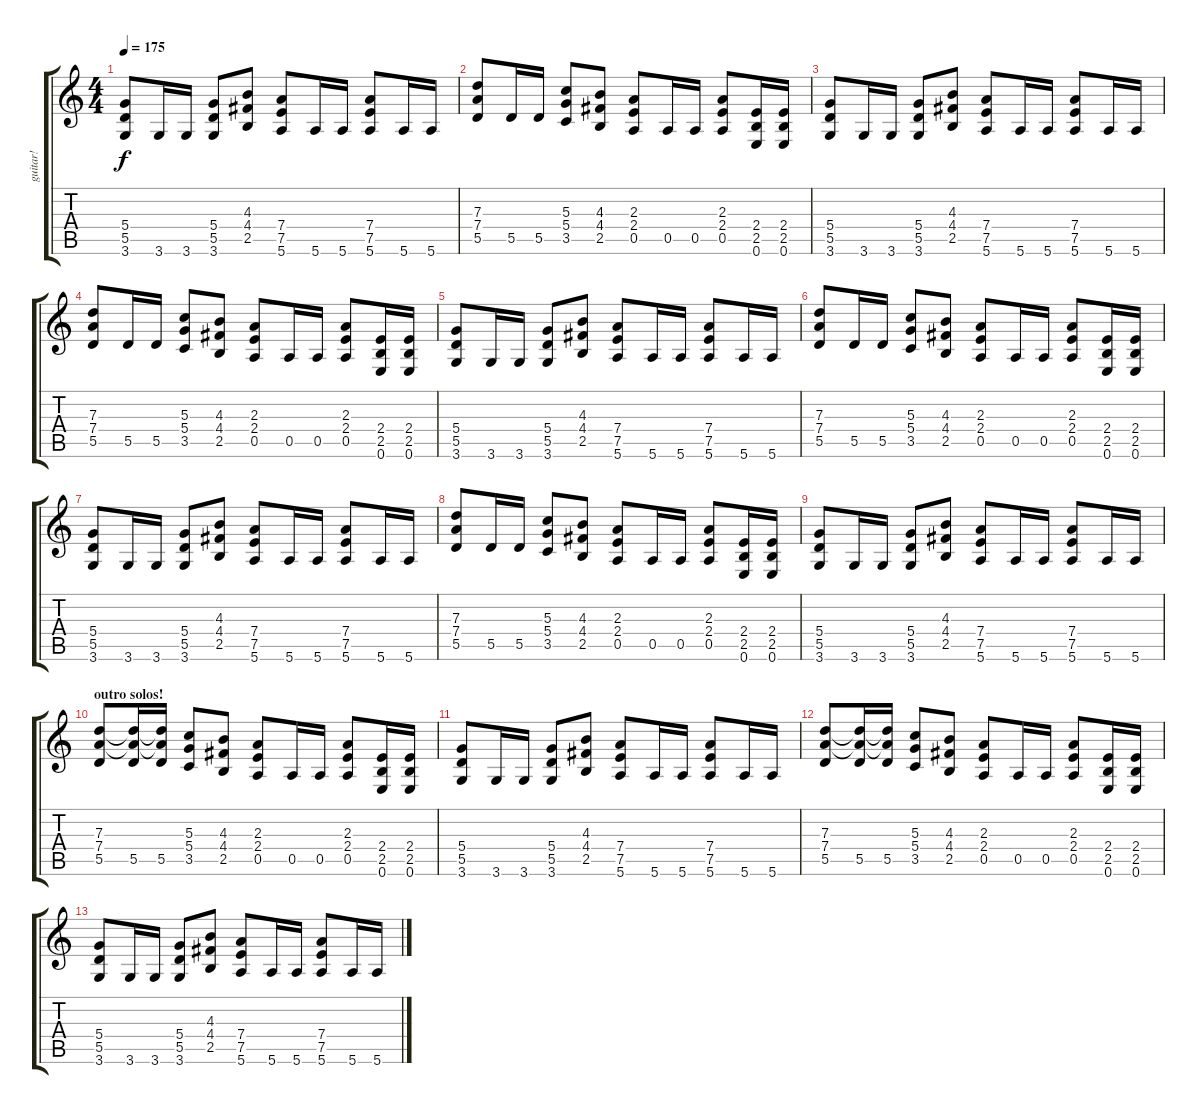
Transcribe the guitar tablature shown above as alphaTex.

\track ("guitar!" "guitar!") {instrument distortionguitar}
\staff {score tabs}
\tuning (E4 B3 G3 D3 A2 E2) {hide}
\ts (4 4)
\tempo 175
\clef g2
\ks c
(5.4 5.5 3.6).8{dy f} 3.6.16 3.6.16 (5.4 5.5 3.6).8 (4.3 4.4 2.5).8 (7.4 7.5 5.6).8 5.6.16 5.6.16 (7.4 7.5 5.6).8 5.6.16 5.6.16 |
(7.3 7.4 5.5).8 5.5.16 5.5.16 (5.3 5.4 3.5).8 (4.3 4.4 2.5).8 (2.3 2.4 0.5).8 0.5.16 0.5.16 (2.3 2.4 0.5).8 (2.4 2.5 0.6).16 (2.4 2.5 0.6).16 |
(5.4 5.5 3.6).8 3.6.16 3.6.16 (5.4 5.5 3.6).8 (4.3 4.4 2.5).8 (7.4 7.5 5.6).8 5.6.16 5.6.16 (7.4 7.5 5.6).8 5.6.16 5.6.16 |
(7.3 7.4 5.5).8 5.5.16 5.5.16 (5.3 5.4 3.5).8 (4.3 4.4 2.5).8 (2.3 2.4 0.5).8 0.5.16 0.5.16 (2.3 2.4 0.5).8 (2.4 2.5 0.6).16 (2.4 2.5 0.6).16 |
(5.4 5.5 3.6).8 3.6.16 3.6.16 (5.4 5.5 3.6).8 (4.3 4.4 2.5).8 (7.4 7.5 5.6).8 5.6.16 5.6.16 (7.4 7.5 5.6).8 5.6.16 5.6.16 |
(7.3 7.4 5.5).8 5.5.16 5.5.16 (5.3 5.4 3.5).8 (4.3 4.4 2.5).8 (2.3 2.4 0.5).8 0.5.16 0.5.16 (2.3 2.4 0.5).8 (2.4 2.5 0.6).16 (2.4 2.5 0.6).16 |
(5.4 5.5 3.6).8 3.6.16 3.6.16 (5.4 5.5 3.6).8 (4.3 4.4 2.5).8 (7.4 7.5 5.6).8 5.6.16 5.6.16 (7.4 7.5 5.6).8 5.6.16 5.6.16 |
(7.3 7.4 5.5).8 5.5.16 5.5.16 (5.3 5.4 3.5).8 (4.3 4.4 2.5).8 (2.3 2.4 0.5).8 0.5.16 0.5.16 (2.3 2.4 0.5).8 (2.4 2.5 0.6).16 (2.4 2.5 0.6).16 |
(5.4 5.5 3.6).8 3.6.16 3.6.16 (5.4 5.5 3.6).8 (4.3 4.4 2.5).8 (7.4 7.5 5.6).8 5.6.16 5.6.16 (7.4 7.5 5.6).8 5.6.16 5.6.16 |
\section ("" "outro solos!")
(7.3 7.4 5.5).8 (7.3{t} 7.4{t} 5.5).16 (7.3{t} 7.4{t} 5.5).16 (5.3 5.4 3.5).8 (4.3 4.4 2.5).8 (2.3 2.4 0.5).8 0.5.16 0.5.16 (2.3 2.4 0.5).8 (2.4 2.5 0.6).16 (2.4 2.5 0.6).16 |
(5.4 5.5 3.6).8 3.6.16 3.6.16 (5.4 5.5 3.6).8 (4.3 4.4 2.5).8 (7.4 7.5 5.6).8 5.6.16 5.6.16 (7.4 7.5 5.6).8 5.6.16 5.6.16 |
(7.3 7.4 5.5).8 (7.3{t} 7.4{t} 5.5).16 (7.3{t} 7.4{t} 5.5).16 (5.3 5.4 3.5).8 (4.3 4.4 2.5).8 (2.3 2.4 0.5).8 0.5.16 0.5.16 (2.3 2.4 0.5).8 (2.4 2.5 0.6).16 (2.4 2.5 0.6).16 |
(5.4 5.5 3.6).8 3.6.16 3.6.16 (5.4 5.5 3.6).8 (4.3 4.4 2.5).8 (7.4 7.5 5.6).8 5.6.16 5.6.16 (7.4 7.5 5.6).8 5.6.16 5.6.16
